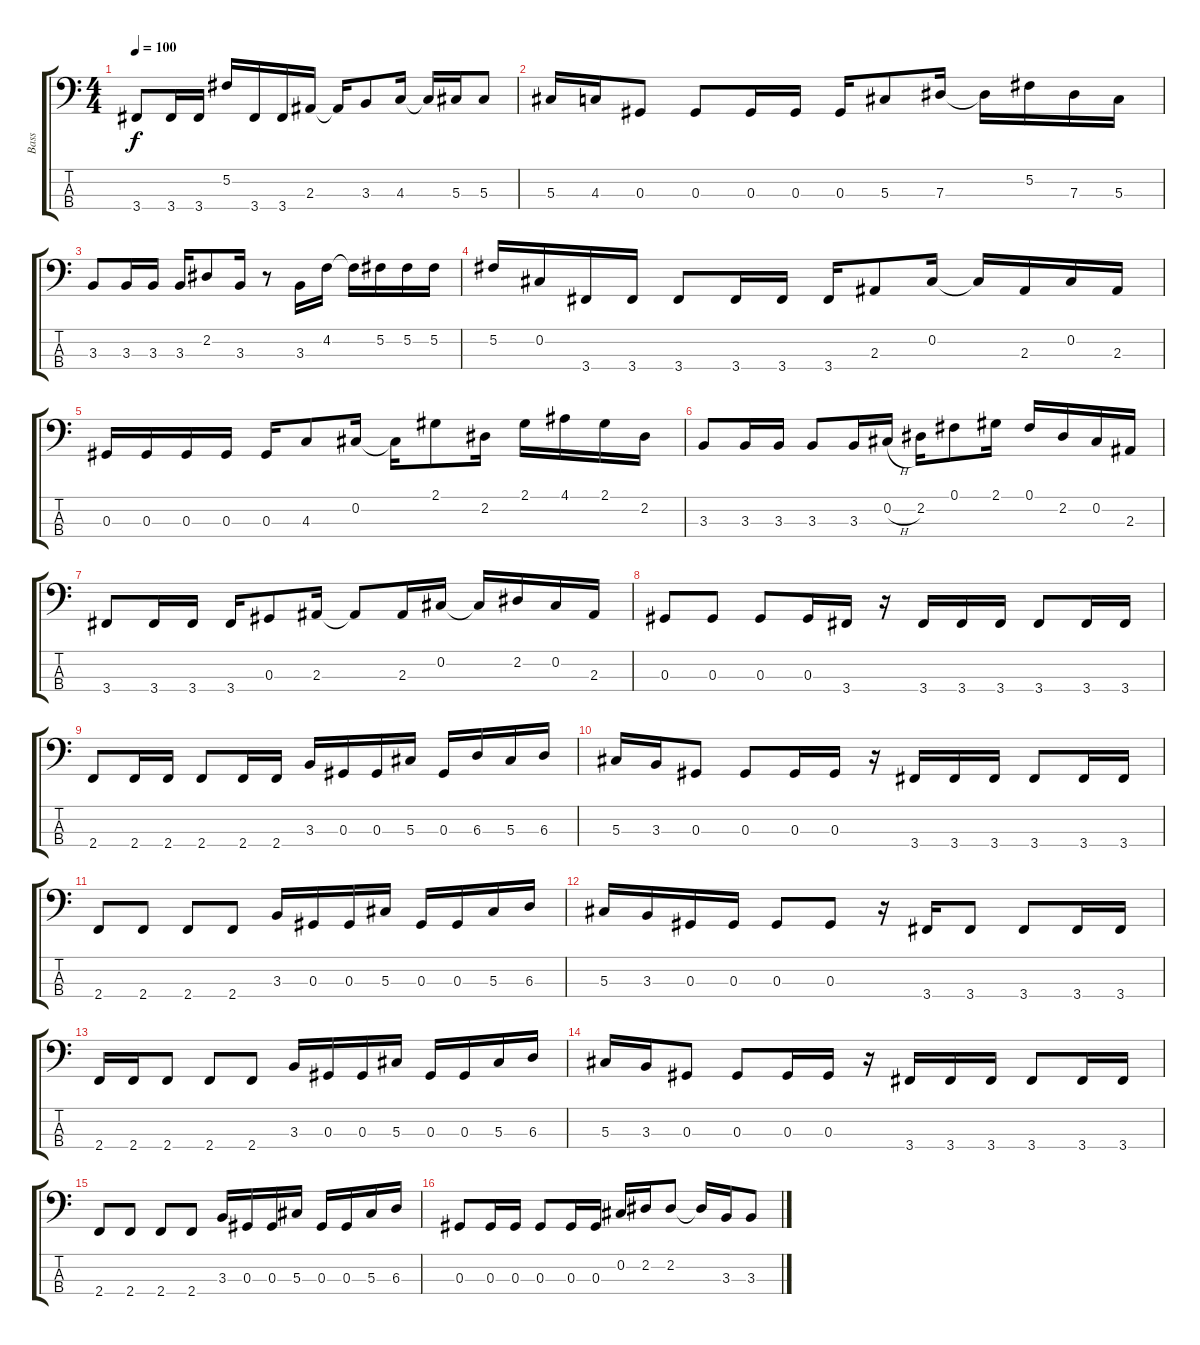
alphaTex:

\track ("Bass" "Bass") {instrument electricbassfinger}
\staff {score tabs}
\tuning (Gb2 Db2 Ab1 Eb1) {hide}
\ts (4 4)
\tempo 100
\clef f4
\ks c
3.4.8{dy f} 3.4.16 3.4.16 5.2.16 3.4.16 3.4.16 2.3.16 2.3{t}.16 3.3.8 4.3.16 4.3{t}.16 5.3.16 5.3.8 |
5.3.16 4.3.16 0.3.8 0.3.8 0.3.16 0.3.16 0.3.16 5.3.8 7.3.16 7.3{t}.16 5.2.16 7.3.16 5.3.16 |
3.3.8 3.3.16 3.3.16 3.3.16 2.2.8 3.3.16 r.8 3.3.16 4.2.16 4.2{t}.16 5.2.16 5.2.16 5.2.16 |
5.2.16 0.2.16 3.4.16 3.4.16 3.4.8 3.4.16 3.4.16 3.4.16 2.3.8 0.2.16 0.2{t}.16 2.3.16 0.2.16 2.3.16 |
0.3.16 0.3.16 0.3.16 0.3.16 0.3.16 4.3.8 0.2.16 0.2{t}.16 2.1.8 2.2.16 2.1.16 4.1.16 2.1.16 2.2.16 |
3.3.8 3.3.16 3.3.16 3.3.8 3.3.16 0.2{h}.16 2.2.16 0.1.8 2.1.16 0.1.16 2.2.16 0.2.16 2.3.16 |
3.4.8 3.4.16 3.4.16 3.4.16 0.3.8 2.3.16 2.3{t}.8 2.3.16 0.2.16 0.2{t}.16 2.2.16 0.2.16 2.3.16 |
0.3.8 0.3.8 0.3.8 0.3.16 3.4.16 r.16 3.4.16 3.4.16 3.4.16 3.4.8 3.4.16 3.4.16 |
2.4.8 2.4.16 2.4.16 2.4.8 2.4.16 2.4.16 3.3.16 0.3.16 0.3.16 5.3.16 0.3.16 6.3.16 5.3.16 6.3.16 |
5.3.16 3.3.16 0.3.8 0.3.8 0.3.16 0.3.16 r.16 3.4.16 3.4.16 3.4.16 3.4.8 3.4.16 3.4.16 |
2.4.8 2.4.8 2.4.8 2.4.8 3.3.16 0.3.16 0.3.16 5.3.16 0.3.16 0.3.16 5.3.16 6.3.16 |
5.3.16 3.3.16 0.3.16 0.3.16 0.3.8 0.3.8 r.16 3.4.16 3.4.8 3.4.8 3.4.16 3.4.16 |
2.4.16 2.4.16 2.4.8 2.4.8 2.4.8 3.3.16 0.3.16 0.3.16 5.3.16 0.3.16 0.3.16 5.3.16 6.3.16 |
5.3.16 3.3.16 0.3.8 0.3.8 0.3.16 0.3.16 r.16 3.4.16 3.4.16 3.4.16 3.4.8 3.4.16 3.4.16 |
2.4.8 2.4.8 2.4.8 2.4.8 3.3.16 0.3.16 0.3.16 5.3.16 0.3.16 0.3.16 5.3.16 6.3.16 |
0.3.8 0.3.16 0.3.16 0.3.8 0.3.16 0.3.16 0.2.16 2.2.16 2.2.8 2.2{t}.16 3.3.16 3.3.8
